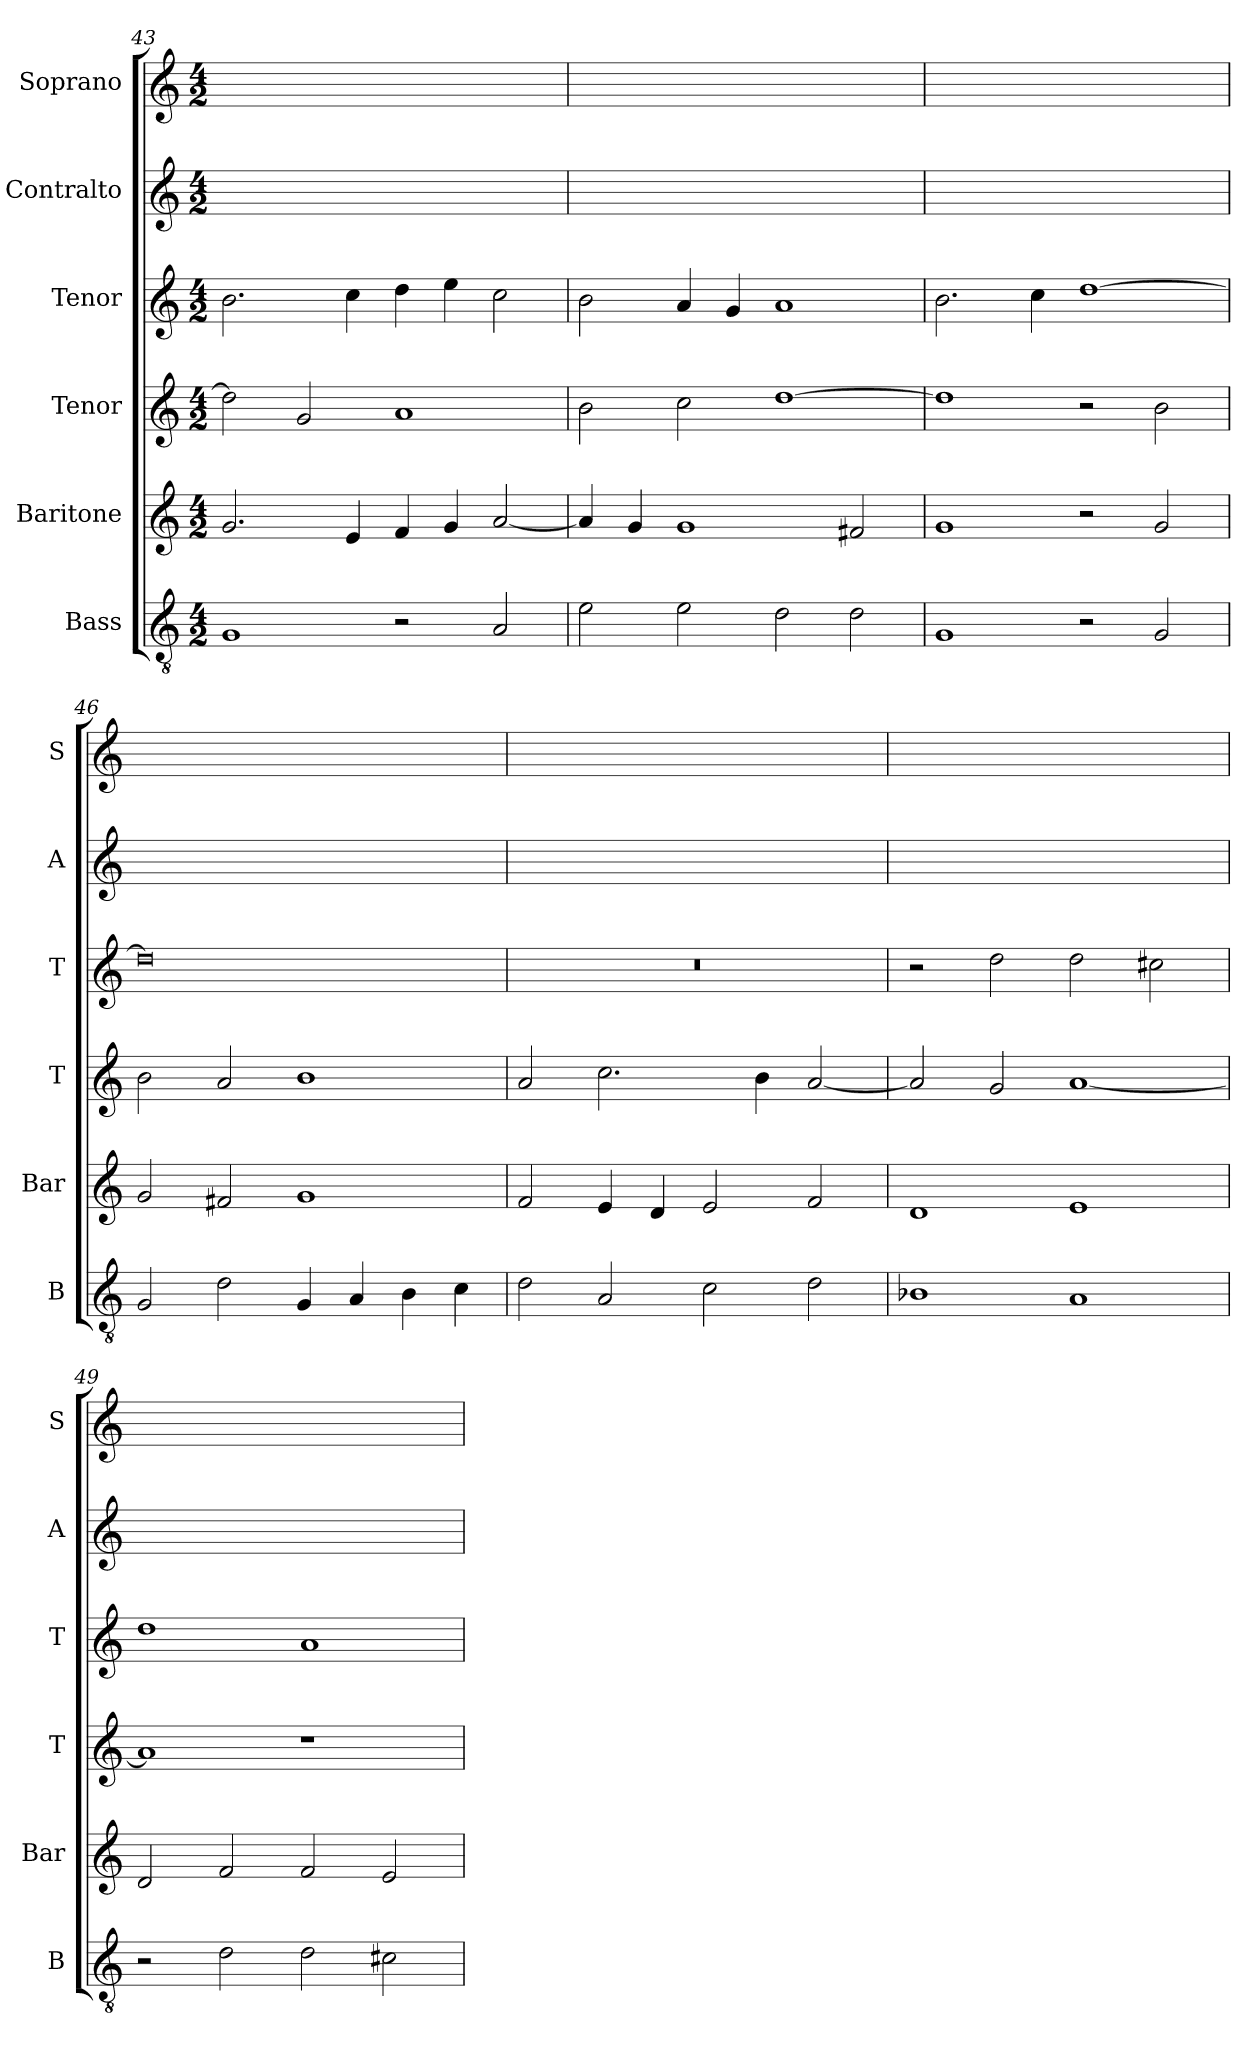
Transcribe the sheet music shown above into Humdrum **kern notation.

**kern	**kern	**kern	**kern	**kern	**kern
*part6	*part5	*part4	*part3	*part2	*part1
*staff6	*staff5	*staff4	*staff3	*staff2	*staff1
*I"Bass	*I"Baritone	*I"Tenor	*I"Tenor	*I"Contralto	*I"Soprano
*I'B	*I'Bar	*I'T	*I'T	*I'A	*I'S
*clefGv2	*clefG2	*clefG2	*clefG2	*clefG2	*clefG2
*k[]	*k[]	*k[]	*k[]	*k[]	*k[]
*G:mix	*G:mix	*G:mix	*G:mix	*G:mix	*G:mix
*M4/2	*M4/2	*M4/2	*M4/2	*M4/2	*M4/2
=43	=43	=43	=43	=43	=43
1G	2.g	2dd]	2.b	0ryy	0ryy
.	.	2g	.	.	.
.	4e	.	4cc	.	.
2r	4f	1a	4dd	.	.
.	4g	.	4ee	.	.
2A	[2a	.	2cc	.	.
=44	=44	=44	=44	=44	=44
2e	4a]	2b	2b	0ryy	0ryy
.	4g	.	.	.	.
2e	1g	2cc	4a	.	.
.	.	.	4g	.	.
2d	.	[1dd	1a	.	.
2d	2f#X	.	.	.	.
=45	=45	=45	=45	=45	=45
1G	1g	1dd]	2.b	0ryy	0ryy
.	.	.	4cc	.	.
2r	2r	2r	[1dd	.	.
2G	2g	2b	.	.	.
=46	=46	=46	=46	=46	=46
2G	2g	2b	0dd]	0ryy	0ryy
2d	2f#X	2a	.	.	.
4G	1g	1b	.	.	.
4A	.	.	.	.	.
4B	.	.	.	.	.
4c	.	.	.	.	.
=47	=47	=47	=47	=47	=47
2d	2f	2a	0r	0ryy	0ryy
2A	4e	2.cc	.	.	.
.	4d	.	.	.	.
2c	2e	.	.	.	.
.	.	4b	.	.	.
2d	2f	[2a	.	.	.
=48	=48	=48	=48	=48	=48
1B-X	1d	2a]	2r	0ryy	0ryy
.	.	2g	2dd	.	.
1A	1e	[1a	2dd	.	.
.	.	.	2cc#X	.	.
=49	=49	=49	=49	=49	=49
2r	2d	1a]	1dd	0ryy	0ryy
2d	2f	.	.	.	.
2d	2f	1r	1a	.	.
2c#X	2e	.	.	.	.
=	=	=	=	=	=
*-	*-	*-	*-	*-	*-
